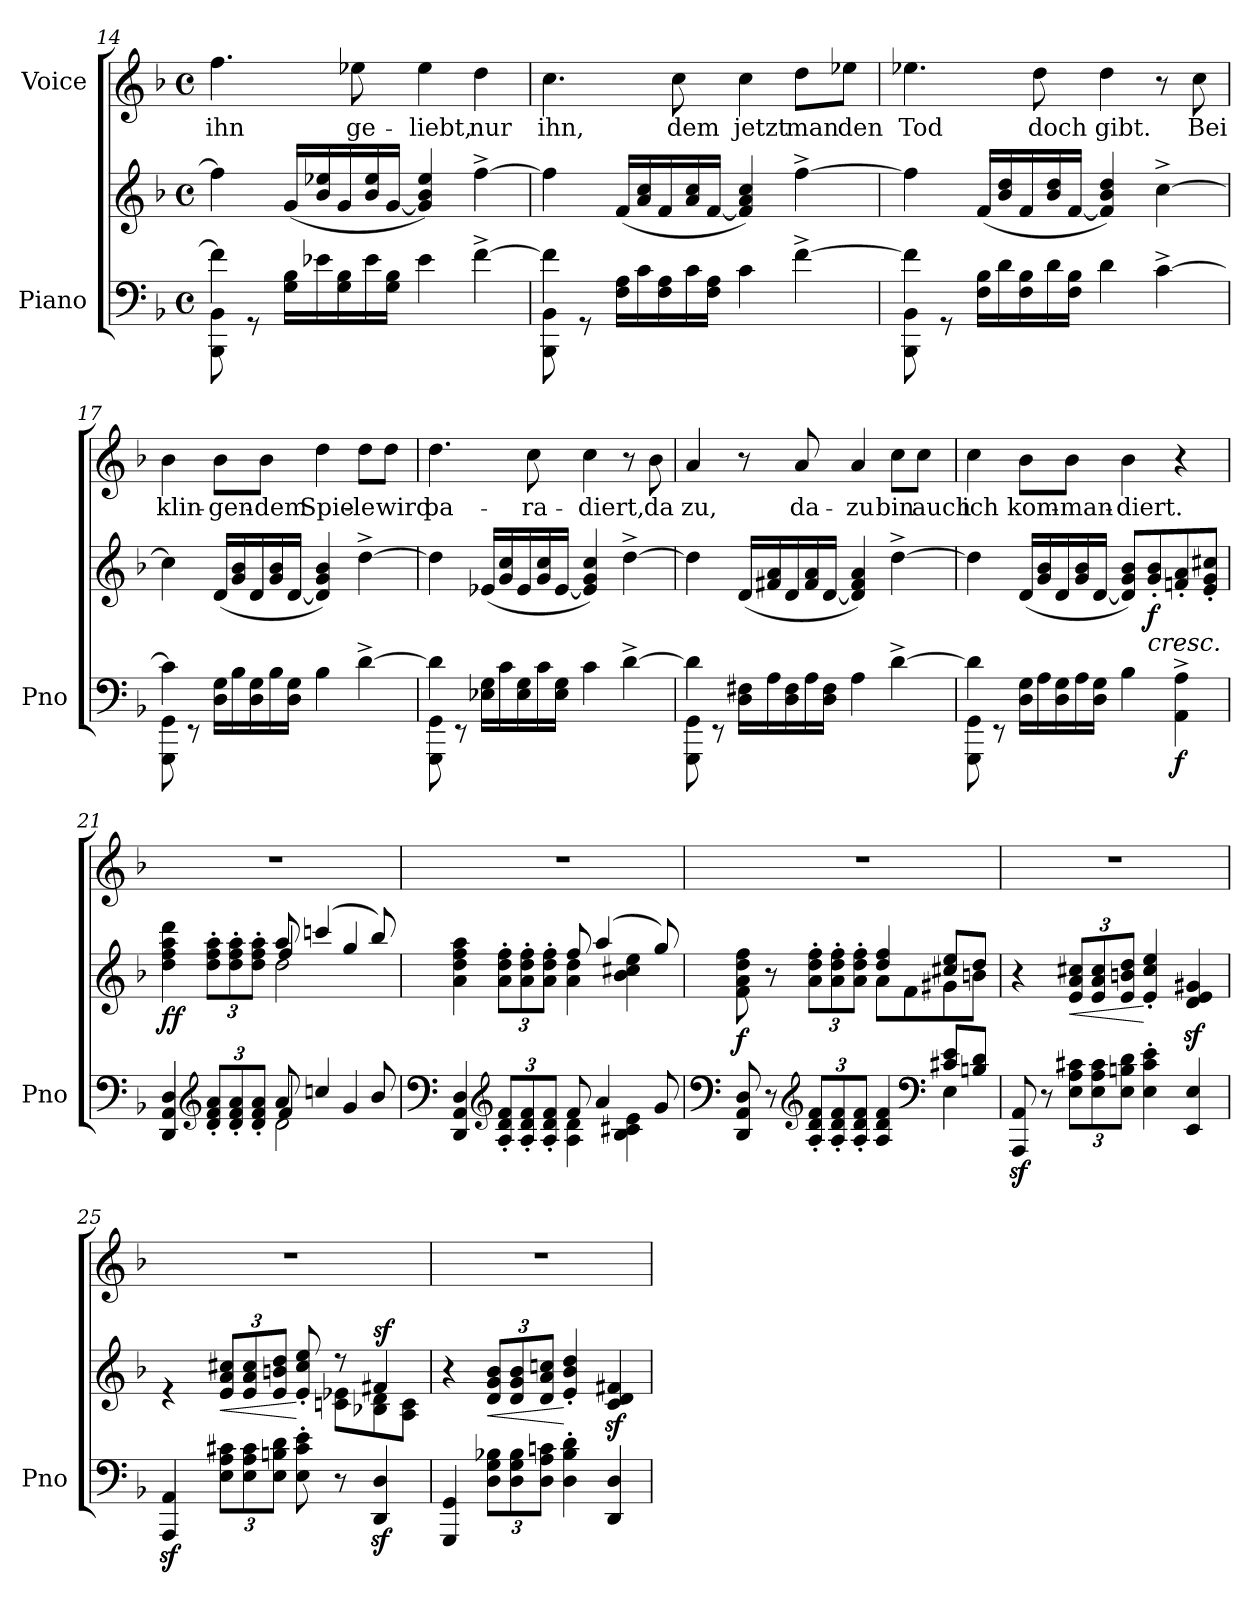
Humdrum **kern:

**kern	**kern	**dynam	**kern	**text
*part2	*part2	*part2	*part1	*part1
*staff3	*staff2	*staff2/3	*staff1	*staff1
*I"Piano	*	*	*I"Voice	*
*I'Pno	*	*	*	*
*clefF4	*clefG2	*	*clefG2	*
*k[b-]	*k[b-]	*	*k[b-]	*
*M4/4	*M4/4	*	*M4/4	*
*met(c)	*met(c)	*	*met(c)	*
=14	=14	=14	=14	=14
*^	*	*	*	*
!	!	!	!	!	!LO:LY:b
4f\]	8BBB-\ 8BB-\	4ff\]	.	4.ff\	ihn
.	8r	.	.	.	.
*Xtuplet	*	*Xtuplet	*	*	*
20G\ 20B-\LL	2.ryy	(<20g/LL	.	.	.
20e-X\	.	20b-/ 20ee-X/	.	.	.
20G\ 20B-\	.	20g/	.	.	.
!	!	!	!	!	!LO:LY:b
.	.	.	.	8ee-X\	ge-
20e-\	.	20b-/ 20ee-/	.	.	.
20G\ 20B-\JJ	.	[20g/JJ	.	.	.
!	!	!	!	!	!LO:LY:b
4e-\	.	4g/] 4b-/ 4ee-/)	.	4ee-\	-liebt,
!	!	!	!	!	!LO:LY:b
[4f^\	.	[4ff^\	.	4dd\	nur
=15	=15	=15	=15	=15	=15
!	!	!	!	!	!LO:LY:b
4f\]	8BBB-\ 8BB-\	4ff\]	.	4.cc\	ihn,
.	8r	.	.	.	.
20F\ 20A\LL	2.ryy	(<20f/LL	.	.	.
20c\	.	20a/ 20cc/	.	.	.
20F\ 20A\	.	20f/	.	.	.
!	!	!	!	!	!LO:LY:b
.	.	.	.	8cc\	dem
20c\	.	20a/ 20cc/	.	.	.
20F\ 20A\JJ	.	[20f/JJ	.	.	.
!	!	!	!	!	!LO:LY:b
4c\	.	4f/] 4a/ 4cc/)	.	4cc\	jetzt
!	!	!	!	!	!LO:LY:b
[4f^\	.	[4ff^\	.	8dd\L	man
!	!	!	!	!	!LO:LY:b
.	.	.	.	8ee-X\J	den
!!LO:PB:g=z
=16	=16	=16	=16	=16	=16
!	!	!	!	!	!LO:LY:b
4f\]	8BBB-\ 8BB-\	4ff\]	.	4.ee-X\	Tod
.	8r	.	.	.	.
20F\ 20B-\LL	2.ryy	(<20f/LL	.	.	.
20d\	.	20b-/ 20dd/	.	.	.
20F\ 20B-\	.	20f/	.	.	.
!	!	!	!	!	!LO:LY:b
.	.	.	.	8dd\	doch
20d\	.	20b-/ 20dd/	.	.	.
20F\ 20B-\JJ	.	[20f/JJ	.	.	.
!	!	!	!	!	!LO:LY:b
4d\	.	4f/] 4b-/ 4dd/)	.	4dd\	gibt.
[4c^\	.	[4cc^\	.	8r	.
!	!	!	!	!	!LO:LY:b
.	.	.	.	8cc\	Bei
=17	=17	=17	=17	=17	=17
!	!	!	!	!	!LO:LY:b
4c\]	8GGG\ 8GG\	4cc\]	.	4b-\	klin-
.	8r	.	.	.	.
!	!	!	!	!	!LO:LY:b
20D\ 20G\LL	2.ryy	(<20d/LL	.	8b-\L	-gen-
20B-\	.	20g/ 20b-/	.	.	.
20D\ 20G\	.	20d/	.	.	.
!	!	!	!	!	!LO:LY:b
.	.	.	.	8b-\J	-dem
20B-\	.	20g/ 20b-/	.	.	.
20D\ 20G\JJ	.	[20d/JJ	.	.	.
!	!	!	!	!	!LO:LY:b
4B-\	.	4d/] 4g/ 4b-/)	.	4dd\	Spie-
!	!	!	!	!	!LO:LY:b
[4d^\	.	[4dd^\	.	8dd\L	-le
!	!	!	!	!	!LO:LY:b
.	.	.	.	8dd\J	wird
=18	=18	=18	=18	=18	=18
!	!	!	!	!	!LO:LY:b
4d\]	8GGG\ 8GG\	4dd\]	.	4.dd\	pa-
.	8r	.	.	.	.
20E-X\ 20G\LL	2.ryy	(<20e-X/LL	.	.	.
20c\	.	20g/ 20cc/	.	.	.
20E-\ 20G\	.	20e-/	.	.	.
!	!	!	!	!	!LO:LY:b
.	.	.	.	8cc\	-ra-
20c\	.	20g/ 20cc/	.	.	.
20E-\ 20G\JJ	.	[20e-/JJ	.	.	.
!	!	!	!	!	!LO:LY:b
4c\	.	4e-/] 4g/ 4cc/)	.	4cc\	-diert,
[4d^\	.	[4dd^\	.	8r	.
!	!	!	!	!	!LO:LY:b
.	.	.	.	8b-\	da
!!LO:LB:g=z
=19	=19	=19	=19	=19	=19
!	!	!	!	!	!LO:LY:b
4d\]	8GGG\ 8GG\	4dd\]	.	4a/	zu,
.	8r	.	.	.	.
20D\ 20F#X\LL	2.ryy	(<20d/LL	.	8r	.
20A\	.	20f#X/ 20a/	.	.	.
20D\ 20F#\	.	20d/	.	.	.
!	!	!	!	!	!LO:LY:b
.	.	.	.	8a/	da-
20A\	.	20f#/ 20a/	.	.	.
20D\ 20F#\JJ	.	[20d/JJ	.	.	.
!	!	!	!	!	!LO:LY:b
4A\	.	4d/] 4f#/ 4a/)	.	4a/	-zu
!	!	!	!	!	!LO:LY:b
[4d^\	.	[4dd^\	.	8cc\L	bin
!	!	!	!	!	!LO:LY:b
.	.	.	.	8cc\J	auch
=20	=20	=20	=20	=20	=20
!	!	!	!	!	!LO:LY:b
4d\]	8GGG\ 8GG\	4dd\]	.	4cc\	ich
.	8r	.	.	.	.
!	!	!	!	!	!LO:LY:b
20D\ 20G\LL	2.ryy	(<20d/LL	.	8b-\L	kom-
20A\	.	20g/ 20b-/	.	.	.
20D\ 20G\	.	20d/	.	.	.
!	!	!	!	!	!LO:LY:b
.	.	.	.	8b-\J	-man-
20A\	.	20g/ 20b-/	.	.	.
20D\ 20G\JJ	.	[20d/JJ	.	.	.
!	!	!	!	!	!LO:LY:b
4B-\	.	8d/] 8g/ 8b-/L)	.	4b-\	-diert.
!	!	!	!LO:HP:b	!	!
!	!	!	!LO:DY:n=1:b	!	!
.	.	8g/' 8b-/'	< f	.	.
!	!	!	!LO:DY:n=2:b=2	!	!
4AA\^ 4A\^	.	8fn/' 8a/'	f	4r	.
.	.	8e/' 8g/' 8cc#X/'J	.	.	.
*v	*v	*	*	*	*
.	.	[	.	.
=21	=21	=21	=21	=21
*^	*^	*	*	*
*	*^	*	*^	*	*	*
!	!	!	!	!	!	!LO:DY:b	!	!
4DD/ 4AA/ 4D/	2ryy	2ryy	4dd\ 4ff\ 4aa\ 4ddd\	2ryy	2ryy	ff	1r	.
*clefG2	*	*	*	*	*	*	*	*
*tuplet	*	*	*	*	*	*	*	*
*Xbrackettup	*	*	*tuplet	*	*	*	*	*
*	*	*	*Xbrackettup	*	*	*	*	*
12d/' 12f/' 12a/'L	.	.	12dd\' 12ff\' 12aa\'L	.	.	.	.	.
12d/' 12f/' 12a/'	.	.	12dd\' 12ff\' 12aa\'	.	.	.	.	.
12d/' 12f/' 12a/'J	.	.	12dd\' 12ff\' 12aa\'J	.	.	.	.	.
8a/	2d\	4f/	8aa/	2dd\	4ff/	.	.	.
!	!	!	!	!	!	!LO:DY:a=2	!	!
!	!	!	!	!	!	!LO:DY:n=1:a	!	!
4ccn/	.	.	(>4cccn/	.	.	sf sf	.	.
.	.	4g/	.	.	4gg/	.	.	.
8b-/	.	.	8bb-/)	.	.	.	.	.
*v	*v	*v	*	*	*	*	*	*
*	*v	*v	*v	*	*	*
!!LO:LB:g=z
=22	=22	=22	=22	=22
*clefF4	*	*	*	*
*^	*^	*	*	*
4DD/ 4AA/ 4D/	2ryy	4a\ 4dd\ 4ff\ 4aa\	2ryy	.	1r	.
*clefG2	*	*	*	*	*	*
12A/' 12d/' 12f/'L	.	12a\' 12dd\' 12ff\'L	.	.	.	.
12A/' 12d/' 12f/'	.	12a\' 12dd\' 12ff\'	.	.	.	.
12A/' 12d/' 12f/'J	.	12a\' 12dd\' 12ff\'J	.	.	.	.
8f/	4A\ 4d\	8ff/	4a\ 4dd\	.	.	.
!	!	!	!	!LO:DY:a=2	!	!
!	!	!	!	!LO:DY:n=1:a	!	!
4a/	.	(>4aa/	.	sf sf	.	.
.	4B-\ 4c#X\ 4e\	.	4b-\ 4cc#X\ 4ee\	.	.	.
8g/	.	8gg/)	.	.	.	.
=23	=23	=23	=23	=23	=23	=23
*clefF4	*	*	*	*	*	*
!	!	!	!	!LO:DY:b	!	!
8DD/ 8AA/ 8D/	2.ryy	8f\ 8a\ 8dd\ 8ff\	2ryy	f	1r	.
8r	.	8r	.	.	.	.
*clefG2	*	*	*	*	*	*
12A/' 12d/' 12f/'L	.	12a\' 12dd\' 12ff\'L	.	.	.	.
12A/' 12d/' 12f/'	.	12a\' 12dd\' 12ff\'	.	.	.	.
12A/' 12d/' 12f/'J	.	12a\' 12dd\' 12ff\'J	.	.	.	.
4A/ 4d/ 4f/	.	4dd/ 4ff/	8a\L	.	.	.
.	.	.	8f\	.	.	.
*clefF4	*	*	*	*	*	*
8c#X/ 8e/L	4E\	8cc#X/ 8ee/L	8g#X\	.	.	.
8Bn/ 8d/J	.	8dd/J	8bn\J	.	.	.
*v	*v	*	*	*	*	*
*	*v	*v	*	*	*
=24	=24	=24	=24	=24
8AAA/z> 8AA/z>	4r	.	1r	.
8r	.	.	.	.
!	!	!LO:HP:b	!	!
12E\ 12A\ 12c#X\L	12e/ 12a/ 12cc#X/L	<	.	.
12E\ 12A\ 12c#\	12e/ 12a/ 12cc#/	.	.	.
12E\ 12Bn\ 12d\J	12e/ 12bn/ 12dd/J	.	.	.
4E\' 4c#\' 4e\'	4e/' 4cc#/' 4ee/'	[	.	.
4EE/ 4E/	4d/z< 4e/z< 4g#X/z<	.	.	.
=25	=25	=25	=25	=25
*	*^	*	*	*
4AAA/z> 4AA/z>	4re	8ryy	.	1r	.
!	!	!	!LO:HP:b	!	!
*	*v	*v	*	*	*
12E\ 12A\ 12c#X\L	12e/ 12a/ 12cc#X/L	<	.	.
12E\ 12A\ 12c#\	12e/ 12a/ 12cc#/	.	.	.
12E\ 12Bn\ 12d\J	12e/ 12bn/ 12dd/J	.	.	.
8E\' 8c#\' 8e\'	8e/' 8cc#/' 8ee/'	[	.	.
*	*^	*	*	*
8r	8r	8cn\ 8e-X\L	.	.	.
!	!	!	!LO:DY:a	!	!
4DD/z< 4D/z<	4f#X/	8B-X\ 8d\	sf	.	.
.	.	8A\ 8c\J	.	.	.
*	*v	*v	*	*	*
!!LO:LB:g=z
=26	=26	=26	=26	=26
4GGG/ 4GG/	4r	.	1r	.
!	!	!LO:HP:b	!	!
12D\ 12G\ 12B-X\L	12d/ 12g/ 12b-/L	<	.	.
12D\ 12G\ 12B-\	12d/ 12g/ 12b-/	.	.	.
12D\ 12A\ 12cn\J	12d/ 12a/ 12ccn/J	.	.	.
4D\' 4B-\' 4d\'	4e/' 4b-/' 4dd/'	[	.	.
4DD/ 4D/	4c/z< 4d/z< 4f#X/z<	.	.	.
=	=	=	=	=
*-	*-	*-	*-	*-
